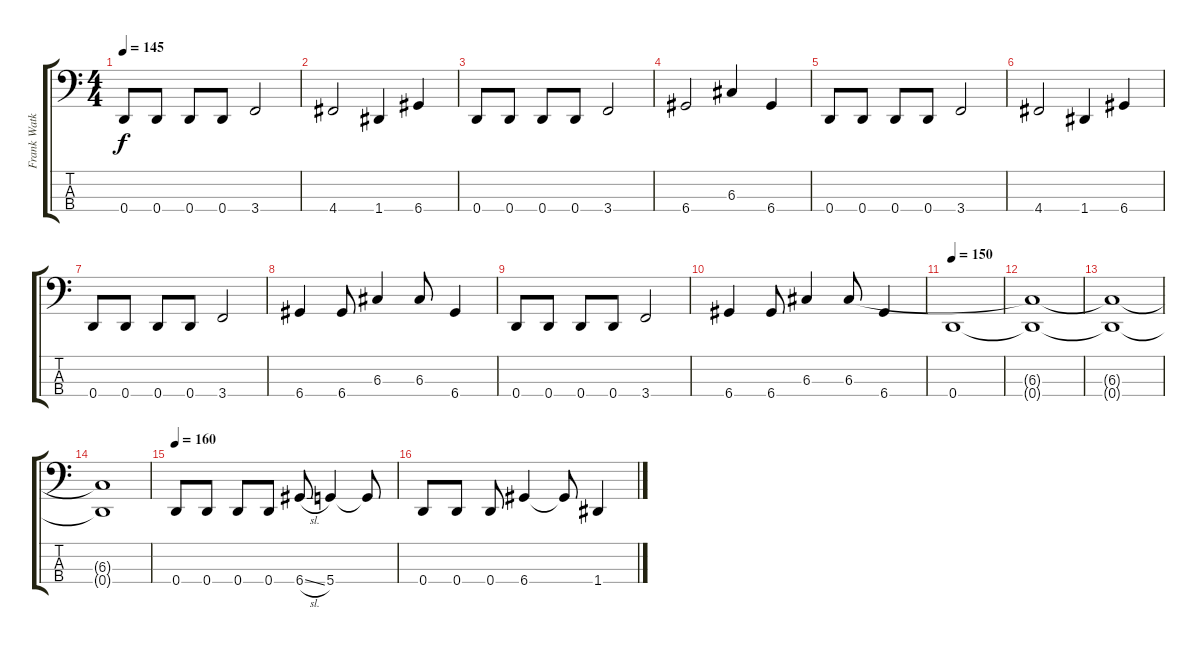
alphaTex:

\track ("Frank Watkins" "Frank Watk") {instrument electricbasspick}
\staff {score tabs}
\tuning (F2 C2 G1 D1) {hide}
\ts (4 4)
\tempo 145
\clef f4
\ks c
0.4.8{dy f} 0.4.8 0.4.8 0.4.8 3.4.2 |
4.4.2 1.4.4 6.4.4 |
0.4.8 0.4.8 0.4.8 0.4.8 3.4.2 |
6.4.2 6.3.4 6.4.4 |
0.4.8 0.4.8 0.4.8 0.4.8 3.4.2 |
4.4.2 1.4.4 6.4.4 |
0.4.8 0.4.8 0.4.8 0.4.8 3.4.2 |
6.4.4 6.4.8 6.3.4 6.3.8 6.4.4 |
0.4.8 0.4.8 0.4.8 0.4.8 3.4.2 |
6.4.4 6.4.8 6.3.4 6.3.8 6.4.4 |
\tempo 150
0.4.1 |
(6.3{t} 0.4{t}).1 |
(6.3{t} 0.4{t}).1 |
(6.3{t} 0.4{t}).1 |
\tempo 160
0.4.8 0.4.8 0.4.8 0.4.8 6.4{sl}.8 5.4.4 5.4{t}.8 |
0.4.8 0.4.8 0.4.8 6.4.4 6.4{t}.8 1.4.4
